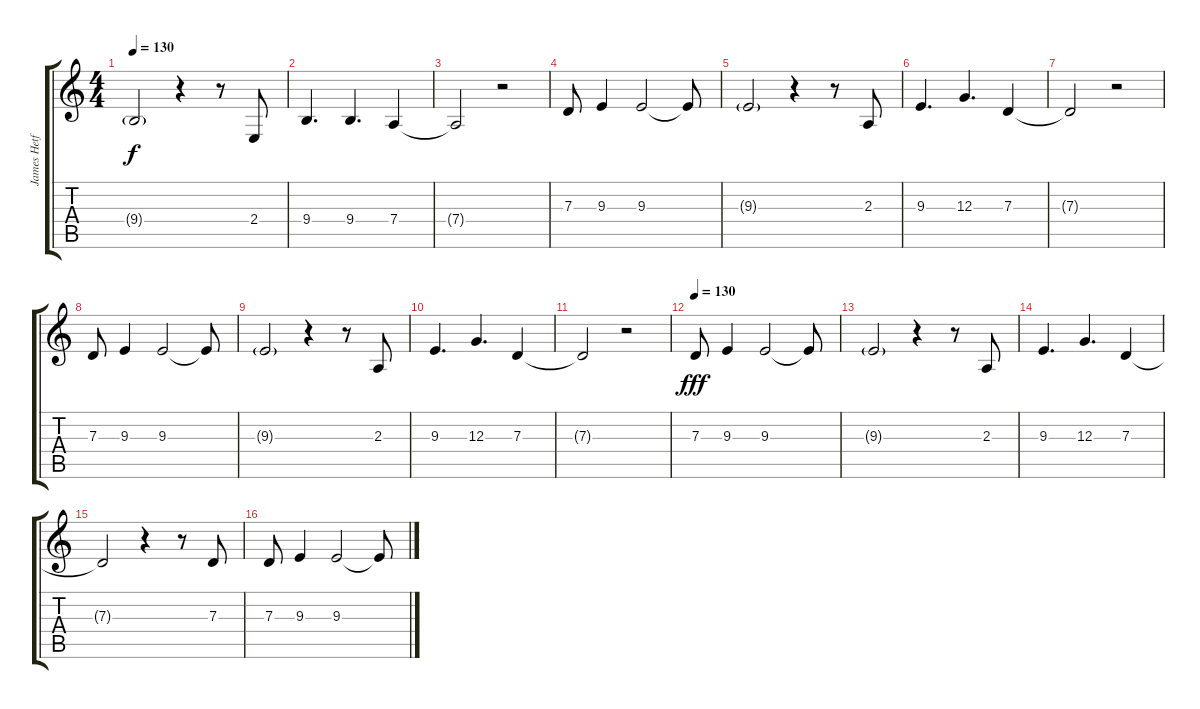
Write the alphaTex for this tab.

\track ("James Hetfield Vocals" "James Hetf") {instrument englishhorn}
\staff {score tabs}
\tuning (E4 B3 G3 D3 A2 E2) {hide}
\ts (4 4)
\tempo 130
\clef g2
\ks c
9.4{g}.2{dy f} r.4 r.8 2.4.8 |
9.4.4{d} 9.4.4{d} 7.4.4 |
7.4{t}.2 r.2 |
7.3.8 9.3.4 9.3.2 9.3{t}.8 |
9.3{g}.2 r.4 r.8 2.3.8 |
9.3.4{d} 12.3.4{d} 7.3.4 |
7.3{t}.2 r.2 |
7.3.8 9.3.4 9.3.2 9.3{t}.8 |
9.3{g}.2 r.4 r.8 2.3.8 |
9.3.4{d} 12.3.4{d} 7.3.4 |
7.3{t}.2 r.2 |
\tempo 130
7.3.8{dy fff} 9.3.4 9.3.2 9.3{t}.8 |
9.3{g}.2 r.4 r.8 2.3.8 |
9.3.4{d} 12.3.4{d} 7.3.4 |
7.3{t}.2 r.4 r.8 7.3.8 |
7.3.8 9.3.4 9.3.2 9.3{t}.8
